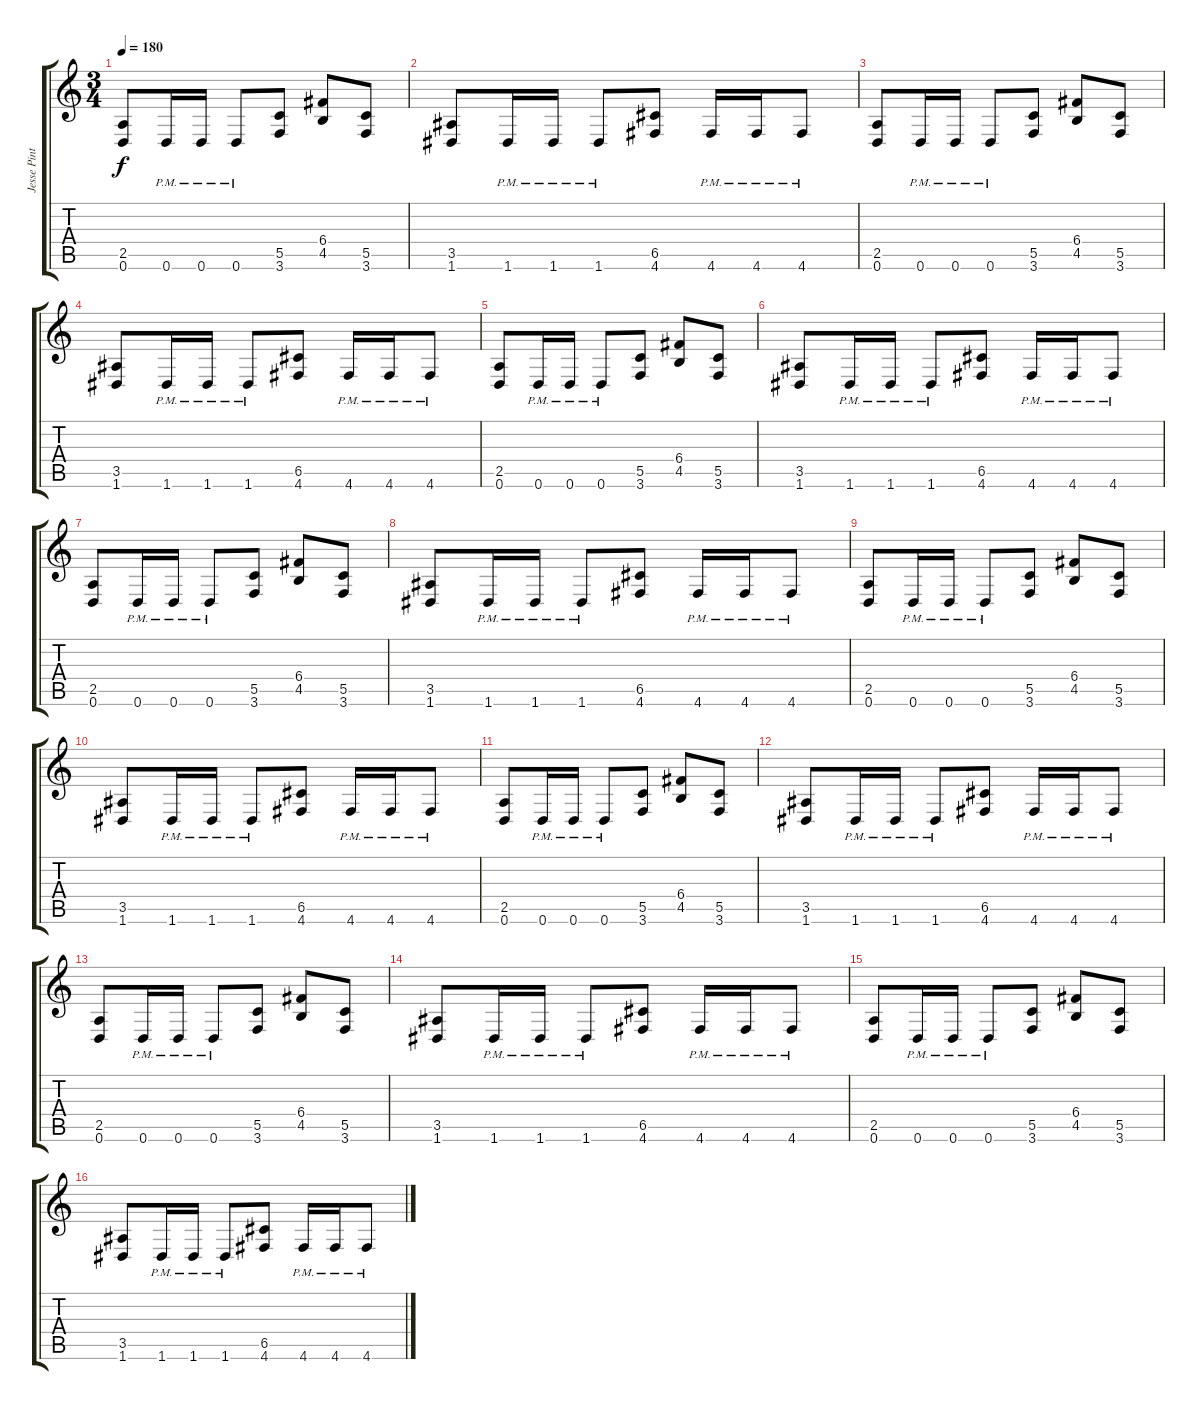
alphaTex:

\track ("Jesse Pintado (Guitar 2)" "Jesse Pint") {instrument distortionguitar}
\staff {score tabs}
\tuning (D4 A3 F3 C3 G2 D2) {hide}
\ts (3 4)
\tempo 180
\clef g2
\ks c
(2.5{t} 0.6{t}).8{dy f} 0.6{pm}.16 0.6{pm}.16 0.6{pm}.8 (5.5 3.6).8 (6.4 4.5).8 (5.5 3.6).8 |
(3.5 1.6).8 1.6{pm}.16 1.6{pm}.16 1.6{pm}.8 (6.5 4.6).8 4.6{pm}.16 4.6{pm}.16 4.6{pm}.8 |
(2.5 0.6).8 0.6{pm}.16 0.6{pm}.16 0.6{pm}.8 (5.5 3.6).8 (6.4 4.5).8 (5.5 3.6).8 |
(3.5 1.6).8 1.6{pm}.16 1.6{pm}.16 1.6{pm}.8 (6.5 4.6).8 4.6{pm}.16 4.6{pm}.16 4.6{pm}.8 |
(2.5 0.6).8 0.6{pm}.16 0.6{pm}.16 0.6{pm}.8 (5.5 3.6).8 (6.4 4.5).8 (5.5 3.6).8 |
(3.5 1.6).8 1.6{pm}.16 1.6{pm}.16 1.6{pm}.8 (6.5 4.6).8 4.6{pm}.16 4.6{pm}.16 4.6{pm}.8 |
(2.5 0.6).8 0.6{pm}.16 0.6{pm}.16 0.6{pm}.8 (5.5 3.6).8 (6.4 4.5).8 (5.5 3.6).8 |
(3.5 1.6).8 1.6{pm}.16 1.6{pm}.16 1.6{pm}.8 (6.5 4.6).8 4.6{pm}.16 4.6{pm}.16 4.6{pm}.8 |
(2.5 0.6).8 0.6{pm}.16 0.6{pm}.16 0.6{pm}.8 (5.5 3.6).8 (6.4 4.5).8 (5.5 3.6).8 |
(3.5 1.6).8 1.6{pm}.16 1.6{pm}.16 1.6{pm}.8 (6.5 4.6).8 4.6{pm}.16 4.6{pm}.16 4.6{pm}.8 |
(2.5 0.6).8 0.6{pm}.16 0.6{pm}.16 0.6{pm}.8 (5.5 3.6).8 (6.4 4.5).8 (5.5 3.6).8 |
(3.5 1.6).8 1.6{pm}.16 1.6{pm}.16 1.6{pm}.8 (6.5 4.6).8 4.6{pm}.16 4.6{pm}.16 4.6{pm}.8 |
(2.5 0.6).8 0.6{pm}.16 0.6{pm}.16 0.6{pm}.8 (5.5 3.6).8 (6.4 4.5).8 (5.5 3.6).8 |
(3.5 1.6).8 1.6{pm}.16 1.6{pm}.16 1.6{pm}.8 (6.5 4.6).8 4.6{pm}.16 4.6{pm}.16 4.6{pm}.8 |
(2.5 0.6).8 0.6{pm}.16 0.6{pm}.16 0.6{pm}.8 (5.5 3.6).8 (6.4 4.5).8 (5.5 3.6).8 |
(3.5 1.6).8 1.6{pm}.16 1.6{pm}.16 1.6{pm}.8 (6.5 4.6).8 4.6{pm}.16 4.6{pm}.16 4.6{pm}.8
